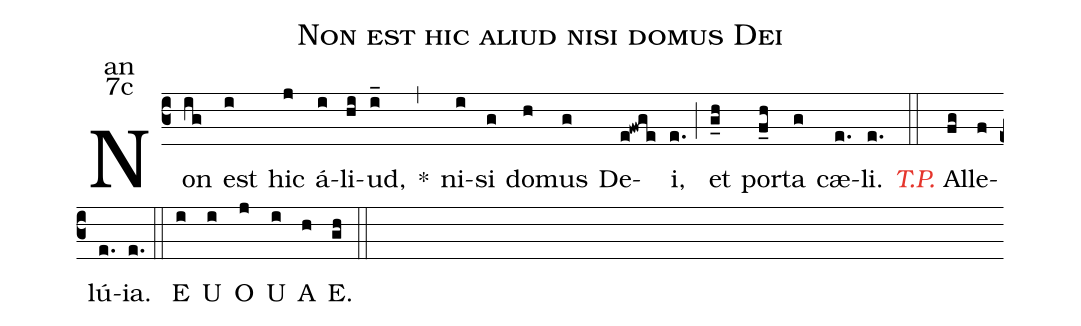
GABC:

name:Non est hic aliud nisi domus Dei;
office-part:an;
mode:7c;
%%
(c3)Non(ig) est(i) hic(j) á(i)li(hi)ud,(i_) <sp>*</sp>(,) ni(i)si(g) do(h)mus(g) De(e!fwge)i,(e.) (;) et(g_h) por(f_h)ta(g) cæ(e.)li.(e.) (::) <i><c>T.P.</c></i> Al(fg)le(f)lú(e.){ia}.(e.) (::)
<eu>E(i) U(i) O(j) U(i) A(h) E.(gh) </eu>(::)
